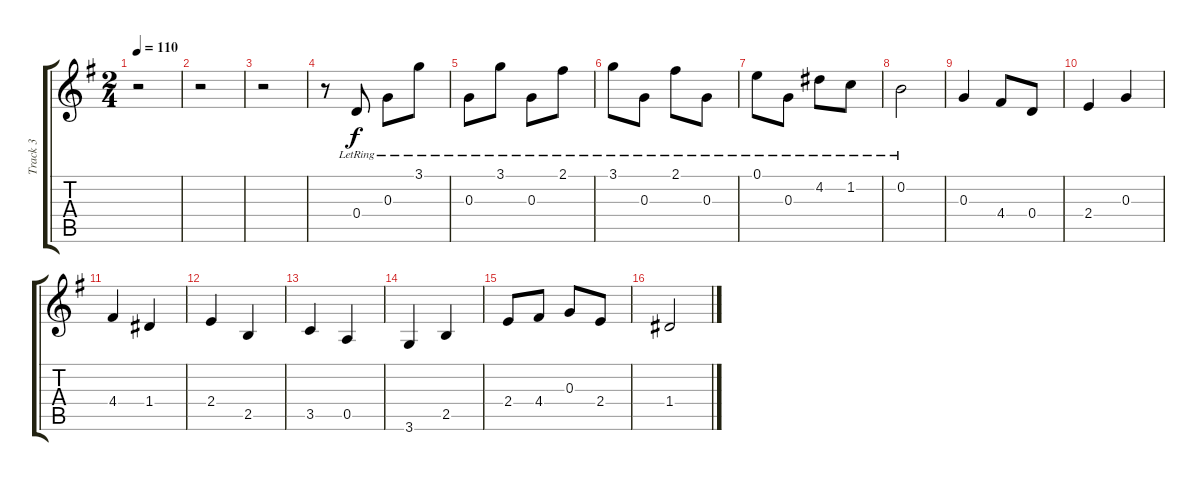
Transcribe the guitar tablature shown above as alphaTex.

\track ("Track 3" "Track 3") {instrument acousticguitarnylon}
\staff {score tabs}
\tuning (E4 B3 G3 D3 A2 E2) {hide}
\ts (2 4)
\tempo 110
\clef g2
\ks g
r.2{dy f} |
r.2 |
r.2 |
r.8 0.4{lr}.8 0.3{lr}.8 3.1{lr}.8 |
0.3{lr}.8 3.1{lr}.8 0.3{lr}.8 2.1{lr}.8 |
3.1{lr}.8 0.3{lr}.8 2.1{lr}.8 0.3{lr}.8 |
0.1{lr}.8 0.3{lr}.8 4.2{lr}.8 1.2{lr}.8 |
0.2{lr}.2 |
0.3.4 4.4.8 0.4.8 |
2.4.4 0.3.4 |
4.4.4 1.4.4 |
2.4.4 2.5.4 |
3.5.4 0.5.4 |
3.6.4 2.5.4 |
2.4.8 4.4.8 0.3.8 2.4.8 |
1.4.2
